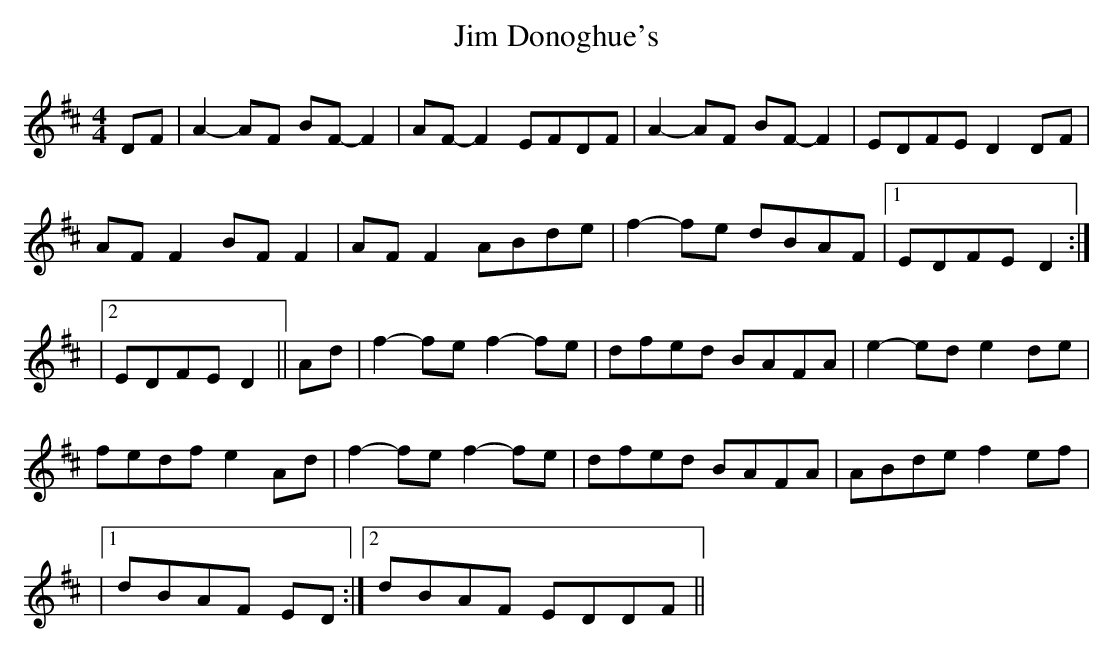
X:1
T:Jim Donoghue's
M:4/4
L:1/8
K:D
DF|A2-AF BF-F2|AF-F2 EFDF|A2-AF BF-F2|EDFE D2 DF|
AF F2 BF F2 | AF F2 ABde | f2-fe dBAF |1 EDFE D2 :|
|2 EDFE D2||Ad|f2-fe f2-fe|dfed BAFA|e2-ed e2 de|
fedf e2 Ad|f2-fe f2-fe|dfed BAFA|ABde f2 ef|
|1dBAF ED :|2 dBAF EDDF ||
